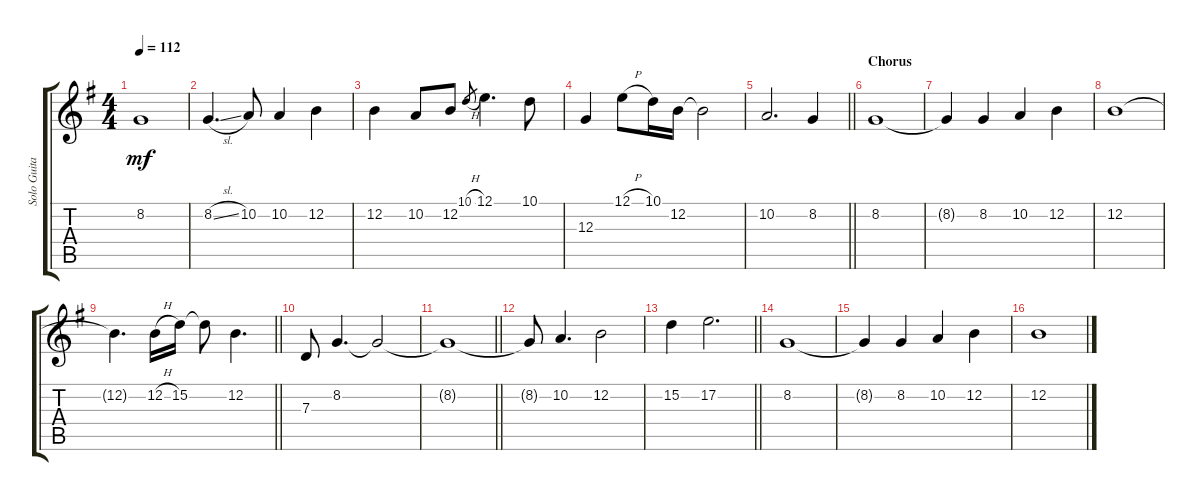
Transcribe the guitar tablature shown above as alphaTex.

\track ("Solo Guitar" "Solo Guita") {instrument lead2sawtooth}
\staff {score tabs}
\tuning (E4 B3 G3 D3 A2 E2) {hide}
\ts (4 4)
\tempo 112
\clef g2
\ks g
8.2{t}.1{dy mf} |
8.2{sl}.4{d} 10.2.8 10.2.4 12.2.4 |
12.2.4 10.2.8 12.2.8 10.1{h}.8{gr} 12.1.4{d} 10.1.8 |
12.3.4 12.1{h}.8 10.1.16 12.2.16 12.2{t}.2 |
\barLineRight lightlight
10.2.2{d} 8.2.4 |
\section ("" "Chorus")
8.2.1 |
8.2{t}.4 8.2.4 10.2.4 12.2.4 |
12.2.1 |
\barLineRight lightlight
12.2{t}.4{d} 12.2{h}.16 15.2.16 15.2{t}.8 12.2.4{d} |
7.3.8 8.2.4{d} 8.2{t}.2 |
\barLineRight lightlight
8.2{t}.1 |
8.2{t}.8 10.2.4{d} 12.2.2 |
\barLineRight lightlight
15.2.4 17.2.2{d} |
8.2.1 |
8.2{t}.4 8.2.4 10.2.4 12.2.4 |
12.2.1
